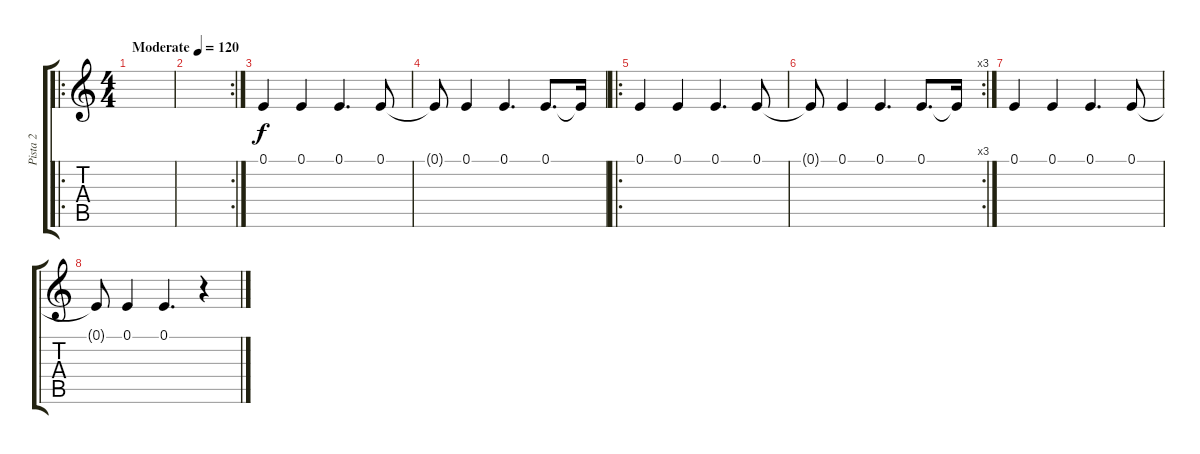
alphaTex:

\track ("Pista 2" "Pista 2") {instrument celesta}
\staff {score tabs}
\tuning (E4 B3 G3 D3 A2 E2) {hide}
\ro
\ts (4 4)
\tempo (120 "Moderate")
\clef g2
\ks c
|
\rc 2
|
0.1.4 0.1.4 0.1.4{d} 0.1.8 |
0.1{t}.8 0.1.4 0.1.4{d} 0.1.8{d} 0.1{t}.16 |
\ro
0.1.4 0.1.4 0.1.4{d} 0.1.8 |
\rc 3
0.1{t}.8 0.1.4 0.1.4{d} 0.1.8{d} 0.1{t}.16 |
0.1.4 0.1.4 0.1.4{d} 0.1.8 |
0.1{t}.8 0.1.4 0.1.4{d} r.4
